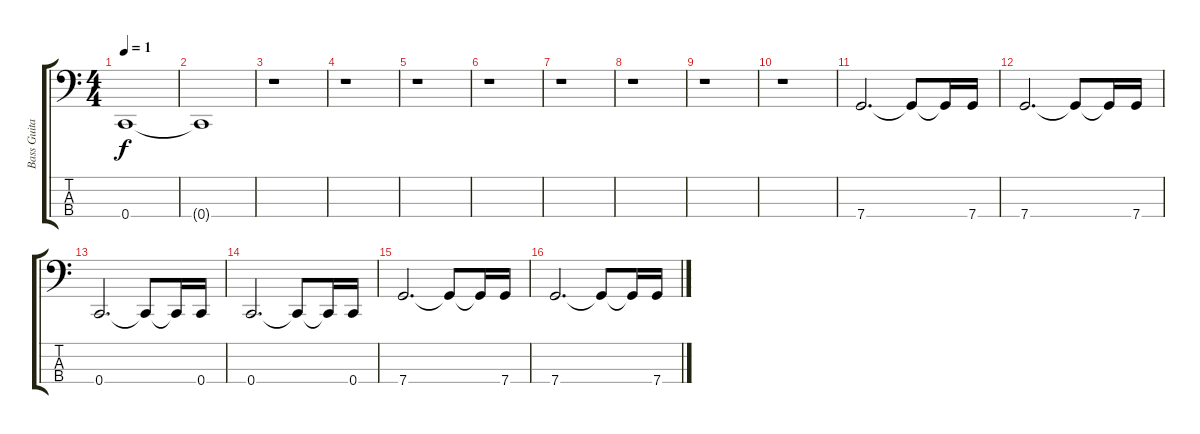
\track ("Bass Guitar" "Bass Guita") {instrument electricbassfinger}
\staff {score tabs}
\tuning (F2 C2 G1 C1) {hide}
\ts (4 4)
\tempo 1
\clef f4
\ks c
0.4.1{dy f} |
0.4{t}.1 |
r.1 |
r.1 |
r.1 |
r.1 |
r.1 |
r.1 |
r.1 |
r.1 |
7.4.2{d} 7.4{t}.8 7.4{t}.16 7.4.16 |
7.4.2{d} 7.4{t}.8 7.4{t}.16 7.4.16 |
0.4.2{d} 0.4{t}.8 0.4{t}.16 0.4.16 |
0.4.2{d} 0.4{t}.8 0.4{t}.16 0.4.16 |
7.4.2{d} 7.4{t}.8 7.4{t}.16 7.4.16 |
7.4.2{d} 7.4{t}.8 7.4{t}.16 7.4.16
